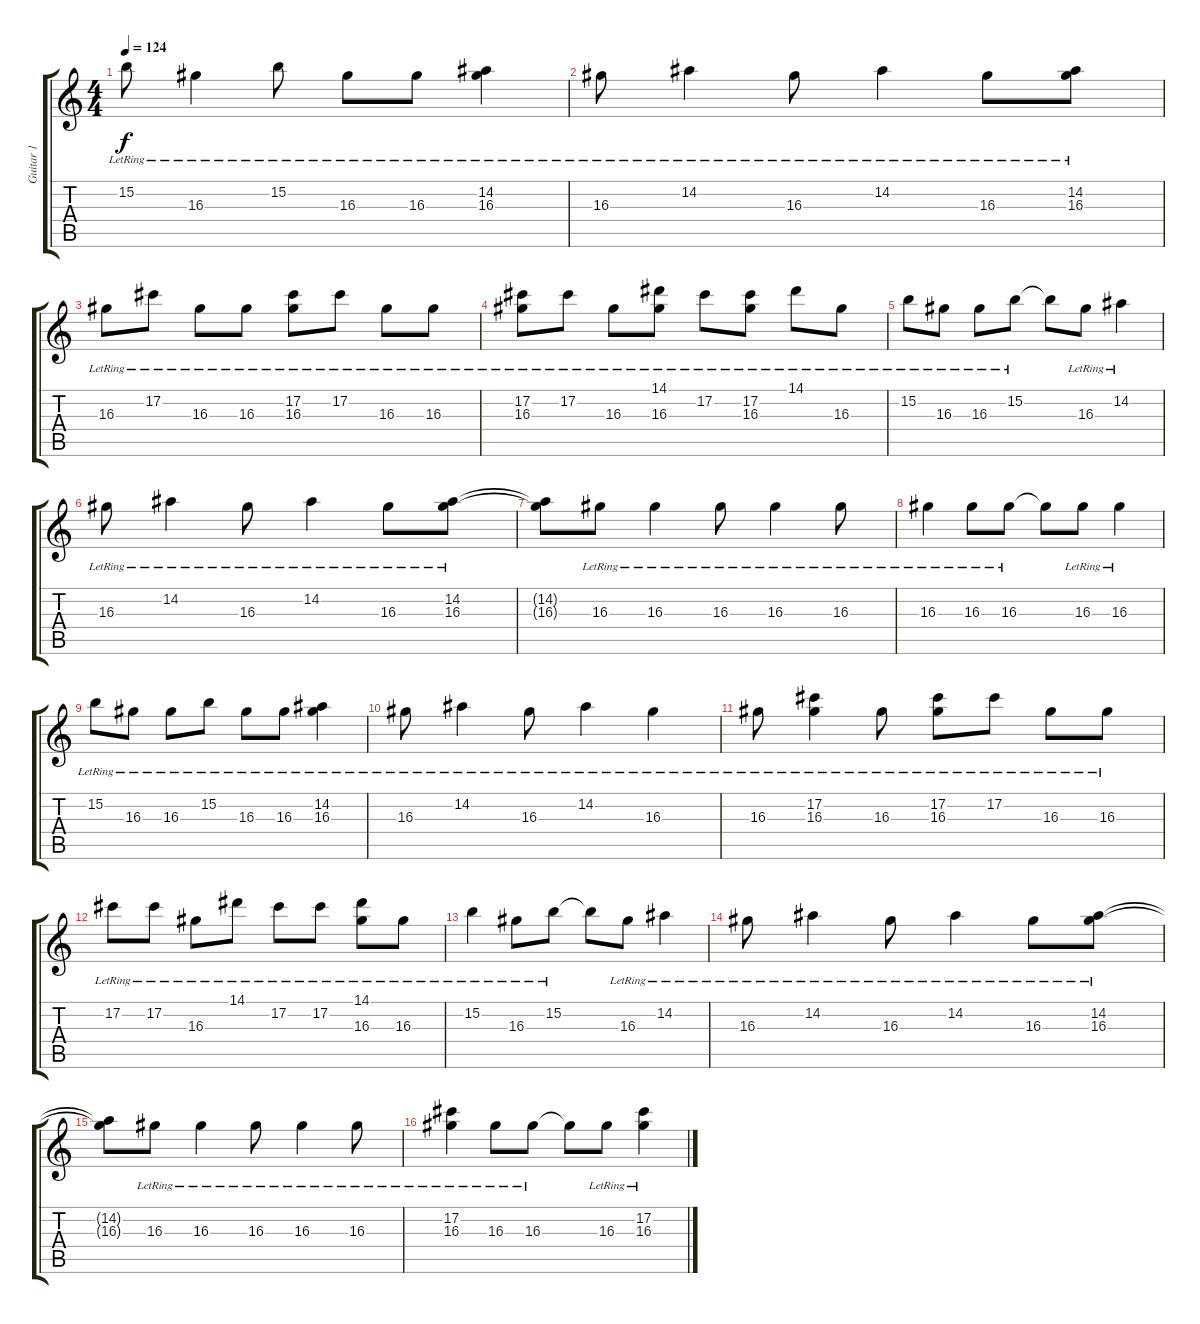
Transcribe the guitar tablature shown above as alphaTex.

\track ("Guitar 1" "Guitar 1") {instrument electricguitarjazz}
\staff {score tabs}
\tuning (Db4 Ab3 E3 B2 Gb2 Db2) {hide}
\ts (4 4)
\tempo 124
\clef g2
\ks c
15.2{lr}.8{dy f} 16.3{lr}.4 15.2{lr}.8 16.3{lr}.8 16.3{lr}.8 (14.2{lr} 16.3{lr}).4 |
16.3{lr}.8 14.2{lr}.4 16.3{lr}.8 14.2{lr}.4 16.3{lr}.8 (14.2{lr} 16.3{lr}).8 |
16.3{lr}.8 17.2{lr}.8 16.3{lr}.8 16.3{lr}.8 (17.2{lr} 16.3{lr}).8 17.2{lr}.8 16.3{lr}.8 16.3{lr}.8 |
(17.2{lr} 16.3{lr}).8 17.2{lr}.8 16.3{lr}.8 (14.1{lr} 16.3{lr}).8 17.2{lr}.8 (17.2{lr} 16.3{lr}).8 14.1{lr}.8 16.3{lr}.8 |
15.2{lr}.8 16.3{lr}.8 16.3{lr}.8 15.2{lr}.8 15.2{t}.8 16.3{lr}.8 14.2{lr}.4 |
16.3{lr}.8 14.2{lr}.4 16.3{lr}.8 14.2{lr}.4 16.3{lr}.8 (14.2{lr} 16.3{lr}).8 |
(14.2{t} 16.3{t}).8 16.3{lr}.8 16.3{lr}.4 16.3{lr}.8 16.3{lr}.4 16.3{lr}.8 |
16.3{lr}.4 16.3{lr}.8 16.3{lr}.8 16.3{t}.8 16.3{lr}.8 16.3{lr}.4 |
15.2{lr}.8 16.3{lr}.8 16.3{lr}.8 15.2{lr}.8 16.3{lr}.8 16.3{lr}.8 (14.2{lr} 16.3{lr}).4 |
16.3{lr}.8 14.2{lr}.4 16.3{lr}.8 14.2{lr}.4 16.3{lr}.4 |
16.3{lr}.8 (17.2{lr} 16.3{lr}).4 16.3{lr}.8 (17.2{lr} 16.3{lr}).8 17.2{lr}.8 16.3{lr}.8 16.3{lr}.8 |
17.2{lr}.8 17.2{lr}.8 16.3{lr}.8 14.1{lr}.8 17.2{lr}.8 17.2{lr}.8 (14.1{lr} 16.3{lr}).8 16.3{lr}.8 |
15.2{lr}.4 16.3{lr}.8 15.2{lr}.8 15.2{t}.8 16.3{lr}.8 14.2{lr}.4 |
16.3{lr}.8{volume 5} 14.2{lr}.4 16.3{lr}.8 14.2{lr}.4 16.3{lr}.8 (14.2{lr} 16.3{lr}).8 |
(14.2{t} 16.3{t}).8 16.3{lr}.8 16.3{lr}.4 16.3{lr}.8 16.3{lr}.4 16.3{lr}.8 |
(17.2{lr} 16.3{lr}).4 16.3{lr}.8 16.3{lr}.8 16.3{t}.8 16.3{lr}.8 (17.2{lr} 16.3{lr}).4
